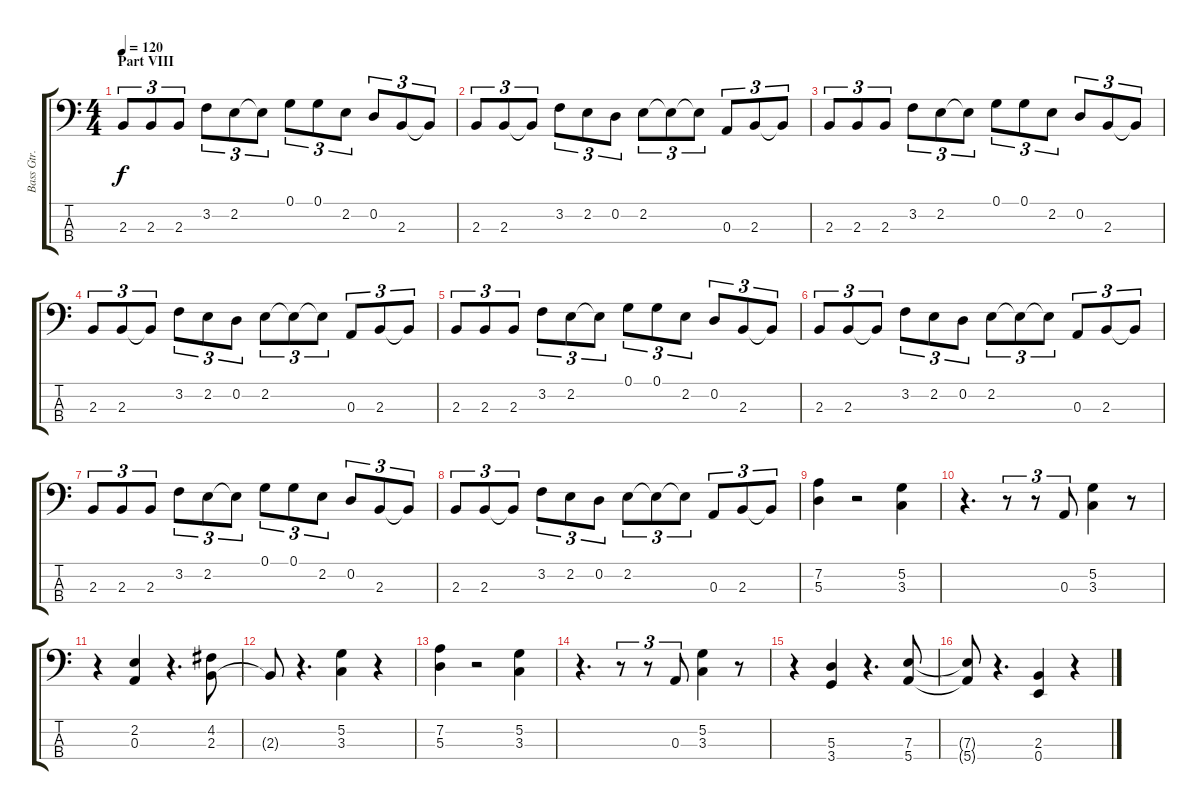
\track ("Bass Gtr." "Bass Gtr.") {instrument slapbass1}
\staff {score tabs}
\tuning (G2 D2 A1 E1) {hide}
\ts (4 4)
\section ("" "Part VIII")
\tempo 120
\clef f4
\ks c
2.3.8{tu (3 2) dy f} 2.3.8{tu (3 2)} 2.3.8{tu (3 2)} 3.2.8{tu (3 2)} 2.2.8{tu (3 2)} 2.2{t}.8{tu (3 2)} 0.1.8{tu (3 2)} 0.1.8{tu (3 2)} 2.2.8{tu (3 2)} 0.2.8{tu (3 2)} 2.3.8{tu (3 2)} 2.3{t}.8{tu (3 2)} |
2.3.8{tu (3 2)} 2.3.8{tu (3 2)} 2.3{t}.8{tu (3 2)} 3.2.8{tu (3 2)} 2.2.8{tu (3 2)} 0.2.8{tu (3 2)} 2.2.8{tu (3 2)} 2.2{t}.8{tu (3 2)} 2.2{t}.8{tu (3 2)} 0.3.8{tu (3 2)} 2.3.8{tu (3 2)} 2.3{t}.8{tu (3 2)} |
2.3.8{tu (3 2)} 2.3.8{tu (3 2)} 2.3.8{tu (3 2)} 3.2.8{tu (3 2)} 2.2.8{tu (3 2)} 2.2{t}.8{tu (3 2)} 0.1.8{tu (3 2)} 0.1.8{tu (3 2)} 2.2.8{tu (3 2)} 0.2.8{tu (3 2)} 2.3.8{tu (3 2)} 2.3{t}.8{tu (3 2)} |
2.3.8{tu (3 2)} 2.3.8{tu (3 2)} 2.3{t}.8{tu (3 2)} 3.2.8{tu (3 2)} 2.2.8{tu (3 2)} 0.2.8{tu (3 2)} 2.2.8{tu (3 2)} 2.2{t}.8{tu (3 2)} 2.2{t}.8{tu (3 2)} 0.3.8{tu (3 2)} 2.3.8{tu (3 2)} 2.3{t}.8{tu (3 2)} |
2.3.8{tu (3 2)} 2.3.8{tu (3 2)} 2.3.8{tu (3 2)} 3.2.8{tu (3 2)} 2.2.8{tu (3 2)} 2.2{t}.8{tu (3 2)} 0.1.8{tu (3 2)} 0.1.8{tu (3 2)} 2.2.8{tu (3 2)} 0.2.8{tu (3 2)} 2.3.8{tu (3 2)} 2.3{t}.8{tu (3 2)} |
2.3.8{tu (3 2)} 2.3.8{tu (3 2)} 2.3{t}.8{tu (3 2)} 3.2.8{tu (3 2)} 2.2.8{tu (3 2)} 0.2.8{tu (3 2)} 2.2.8{tu (3 2)} 2.2{t}.8{tu (3 2)} 2.2{t}.8{tu (3 2)} 0.3.8{tu (3 2)} 2.3.8{tu (3 2)} 2.3{t}.8{tu (3 2)} |
2.3.8{tu (3 2)} 2.3.8{tu (3 2)} 2.3.8{tu (3 2)} 3.2.8{tu (3 2)} 2.2.8{tu (3 2)} 2.2{t}.8{tu (3 2)} 0.1.8{tu (3 2)} 0.1.8{tu (3 2)} 2.2.8{tu (3 2)} 0.2.8{tu (3 2)} 2.3.8{tu (3 2)} 2.3{t}.8{tu (3 2)} |
2.3.8{tu (3 2)} 2.3.8{tu (3 2)} 2.3{t}.8{tu (3 2)} 3.2.8{tu (3 2)} 2.2.8{tu (3 2)} 0.2.8{tu (3 2)} 2.2.8{tu (3 2)} 2.2{t}.8{tu (3 2)} 2.2{t}.8{tu (3 2)} 0.3.8{tu (3 2)} 2.3.8{tu (3 2)} 2.3{t}.8{tu (3 2)} |
(7.2 5.3).4 r.2 (5.2 3.3).4 |
r.4{d} r.8{tu (3 2)} r.8{tu (3 2)} 0.3.8{tu (3 2)} (5.2 3.3).4 r.8 |
r.4 (2.2 0.3).4 r.4{d} (4.2 2.3).8 |
2.3{t}.8 r.4{d} (5.2 3.3).4 r.4 |
(7.2 5.3).4 r.2 (5.2 3.3).4 |
r.4{d} r.8{tu (3 2)} r.8{tu (3 2)} 0.3.8{tu (3 2)} (5.2 3.3).4 r.8 |
r.4 (5.3 3.4).4 r.4{d} (7.3 5.4).8 |
(7.3{t} 5.4{t}).8 r.4{d} (2.3 0.4).4 r.4
